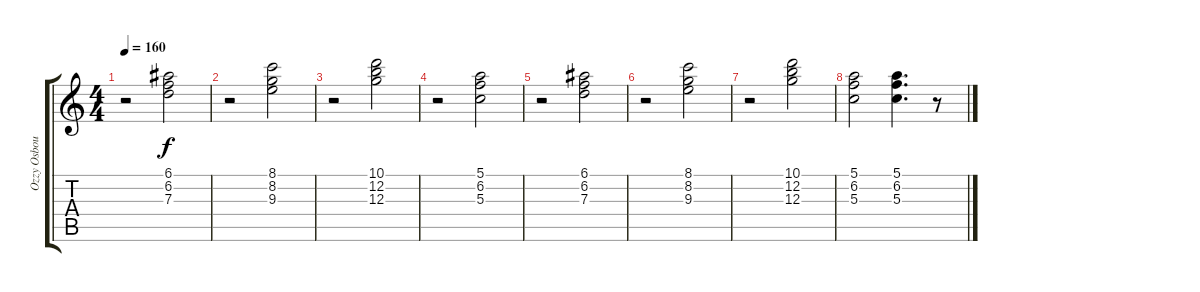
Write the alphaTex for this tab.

\track ("Ozzy Osbourne" "Ozzy Osbou") {instrument acousticguitarsteel}
\staff {score tabs}
\tuning (E4 B3 G3 D3 A2 E2) {hide}
\ts (4 4)
\tempo 160
\clef g2
\ks aminor
r.2{dy f} (6.1 6.2 7.3).2 |
r.2 (8.1 8.2 9.3).2 |
r.2 (10.1 12.2 12.3).2 |
r.2 (5.1 6.2 5.3).2 |
r.2 (6.1 6.2 7.3).2 |
r.2 (8.1 8.2 9.3).2 |
r.2 (10.1 12.2 12.3).2 |
(5.1 6.2 5.3).2 (5.1 6.2 5.3).4{d} r.8
